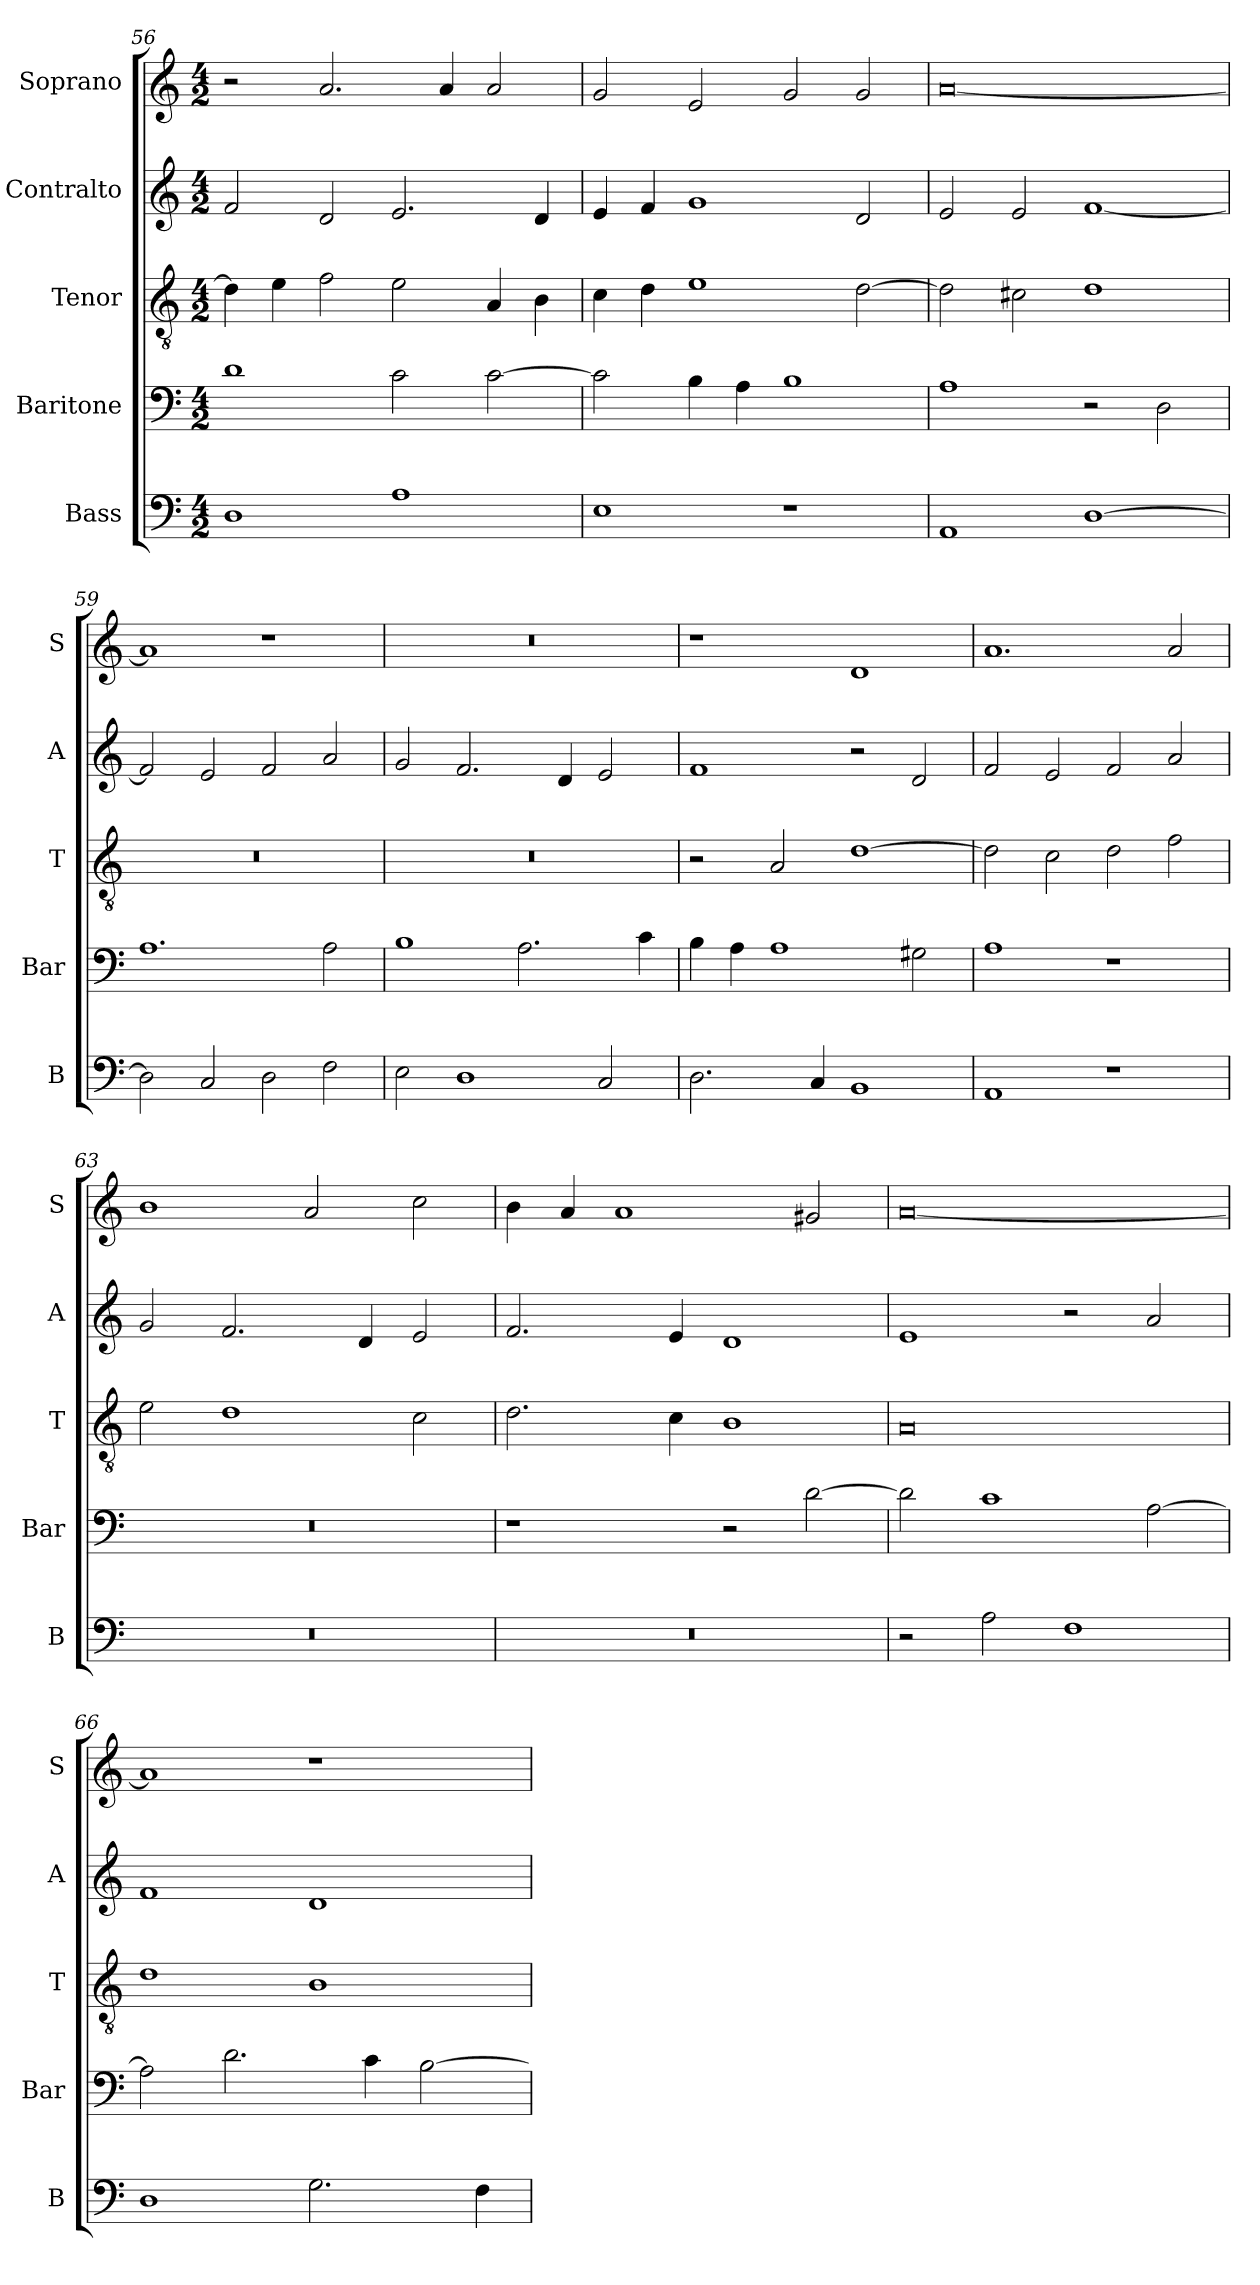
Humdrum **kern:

**kern	**kern	**kern	**kern	**kern
*part5	*part4	*part3	*part2	*part1
*staff5	*staff4	*staff3	*staff2	*staff1
*I"Bass	*I"Baritone	*I"Tenor	*I"Contralto	*I"Soprano
*I'B	*I'Bar	*I'T	*I'A	*I'S
*clefF4	*clefF4	*clefGv2	*clefG2	*clefG2
*k[]	*k[]	*k[]	*k[]	*k[]
*A:aeo	*A:aeo	*A:aeo	*A:aeo	*A:aeo
*M4/2	*M4/2	*M4/2	*M4/2	*M4/2
=56	=56	=56	=56	=56
1D	1d	4d]	2f	2r
.	.	4e	.	.
.	.	2f	2d	2.a
1A	2c	2e	2.e	.
.	.	.	.	4a
.	[2c	4A	.	2a
.	.	4B	4d	.
=57	=57	=57	=57	=57
1E	2c]	4c	4e	2g
.	.	4d	4f	.
.	4B	1e	1g	2e
.	4A	.	.	.
1r	1B	.	.	2g
.	.	[2d	2d	2g
=58	=58	=58	=58	=58
1AA	1A	2d]	2e	[0a
.	.	2c#X	2e	.
[1D	2r	1d	[1f	.
.	2D	.	.	.
=59	=59	=59	=59	=59
2D]	1.A	0r	2f]	1a]
2C	.	.	2e	.
2D	.	.	2f	1r
2F	2A	.	2a	.
=60	=60	=60	=60	=60
2E	1B	0r	2g	0r
1D	.	.	2.f	.
.	2.A	.	.	.
.	.	.	4d	.
2C	.	.	2e	.
.	4c	.	.	.
=61	=61	=61	=61	=61
2.D	4B	2r	1f	1r
.	4A	.	.	.
.	1A	2A	.	.
4C	.	.	.	.
1BB	.	[1d	2r	1d
.	2G#X	.	2d	.
=62	=62	=62	=62	=62
1AA	1A	2d]	2f	1.a
.	.	2c	2e	.
1r	1r	2d	2f	.
.	.	2f	2a	2a
=63	=63	=63	=63	=63
0r	0r	2e	2g	1b
.	.	1d	2.f	.
.	.	.	.	2a
.	.	.	4d	.
.	.	2c	2e	2cc
=64	=64	=64	=64	=64
0r	1r	2.d	2.f	4b
.	.	.	.	4a
.	.	.	.	1a
.	.	4c	4e	.
.	2r	1B	1d	.
.	[2d	.	.	2g#X
=65	=65	=65	=65	=65
2r	2d]	0A	1e	[0a
2A	1c	.	.	.
1F	.	.	2r	.
.	[2A	.	2a	.
=66	=66	=66	=66	=66
1D	2A]	1d	1f	1a]
.	2.d	.	.	.
2.G	.	1B	1d	1r
.	4c	.	.	.
.	[2B	.	.	.
4F	.	.	.	.
=	=	=	=	=
*-	*-	*-	*-	*-
